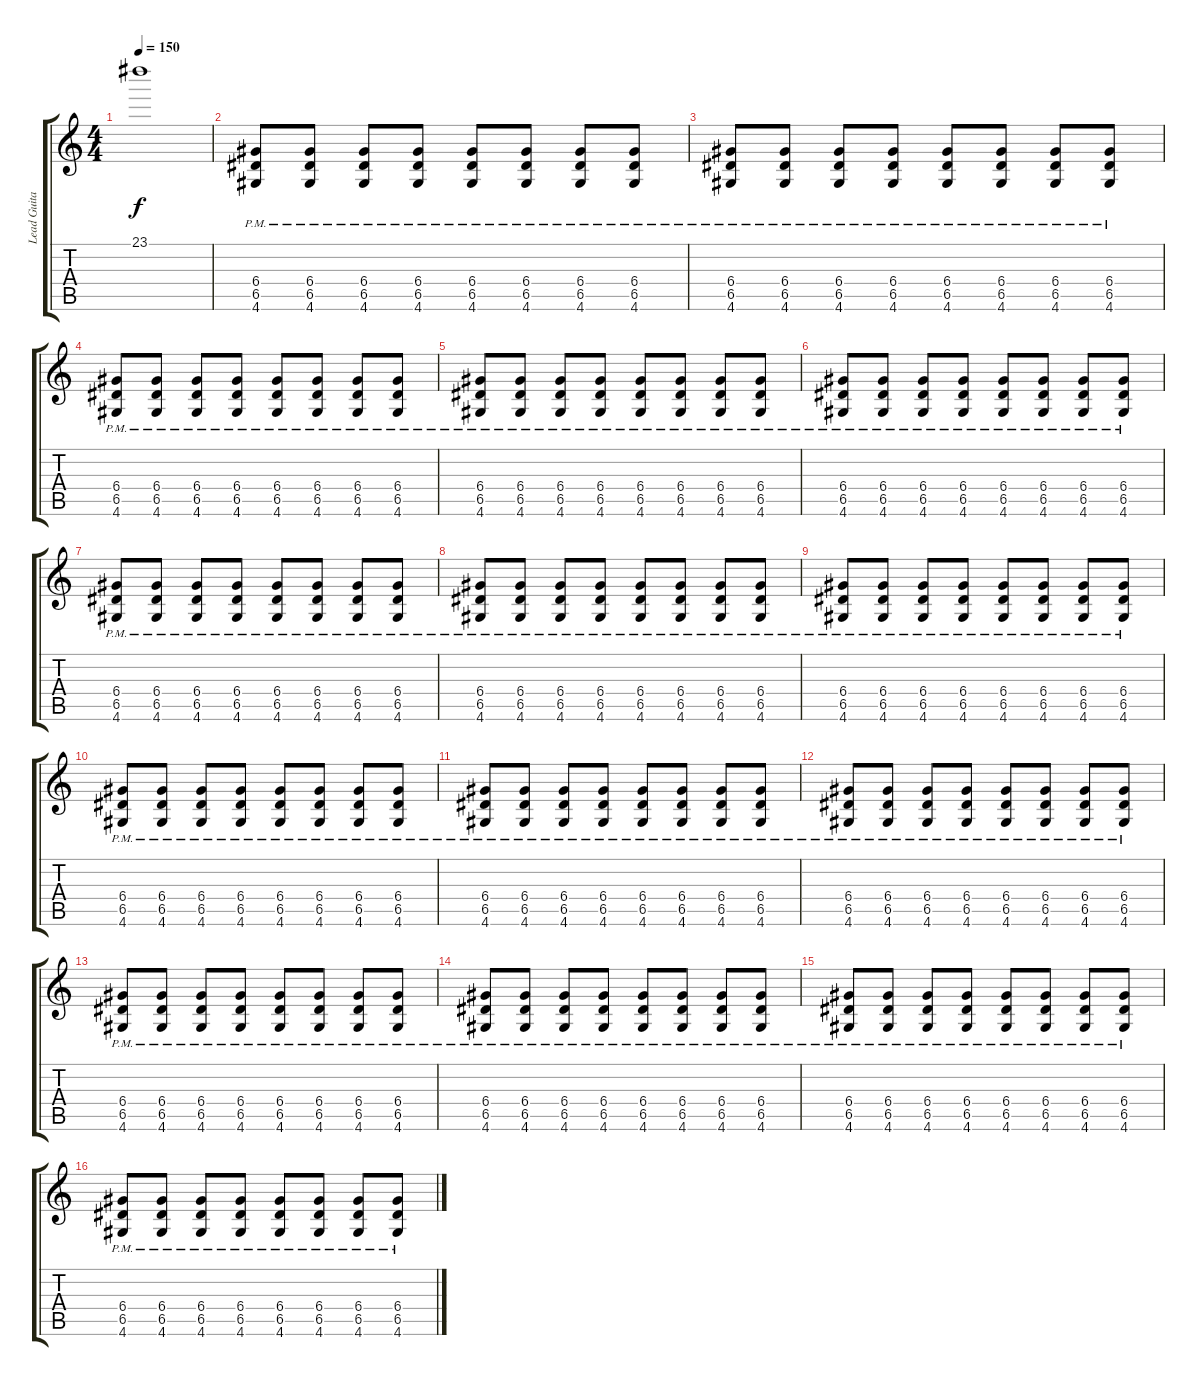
\track ("Lead Guitar" "Lead Guita") {instrument distortionguitar}
\staff {score tabs}
\tuning (E4 B3 G3 D3 A2 E2) {hide}
\ts (4 4)
\tempo 150
\clef g2
\ks c
23.1.1{dy f} |
(6.4{pm} 6.5{pm} 4.6{pm}).8 (6.4{pm} 6.5{pm} 4.6{pm}).8 (6.4{pm} 6.5{pm} 4.6{pm}).8 (6.4{pm} 6.5{pm} 4.6{pm}).8 (6.4{pm} 6.5{pm} 4.6{pm}).8 (6.4{pm} 6.5{pm} 4.6{pm}).8 (6.4{pm} 6.5{pm} 4.6{pm}).8 (6.4{pm} 6.5{pm} 4.6{pm}).8 |
(6.4{pm} 6.5{pm} 4.6{pm}).8 (6.4{pm} 6.5{pm} 4.6{pm}).8 (6.4{pm} 6.5{pm} 4.6{pm}).8 (6.4{pm} 6.5{pm} 4.6{pm}).8 (6.4{pm} 6.5{pm} 4.6{pm}).8 (6.4{pm} 6.5{pm} 4.6{pm}).8 (6.4{pm} 6.5{pm} 4.6{pm}).8 (6.4{pm} 6.5{pm} 4.6{pm}).8 |
(6.4{pm} 6.5{pm} 4.6{pm}).8 (6.4{pm} 6.5{pm} 4.6{pm}).8 (6.4{pm} 6.5{pm} 4.6{pm}).8 (6.4{pm} 6.5{pm} 4.6{pm}).8 (6.4{pm} 6.5{pm} 4.6{pm}).8 (6.4{pm} 6.5{pm} 4.6{pm}).8 (6.4{pm} 6.5{pm} 4.6{pm}).8 (6.4{pm} 6.5{pm} 4.6{pm}).8 |
(6.4{pm} 6.5{pm} 4.6{pm}).8 (6.4{pm} 6.5{pm} 4.6{pm}).8 (6.4{pm} 6.5{pm} 4.6{pm}).8 (6.4{pm} 6.5{pm} 4.6{pm}).8 (6.4{pm} 6.5{pm} 4.6{pm}).8 (6.4{pm} 6.5{pm} 4.6{pm}).8 (6.4{pm} 6.5{pm} 4.6{pm}).8 (6.4{pm} 6.5{pm} 4.6{pm}).8 |
(6.4{pm} 6.5{pm} 4.6{pm}).8 (6.4{pm} 6.5{pm} 4.6{pm}).8 (6.4{pm} 6.5{pm} 4.6{pm}).8 (6.4{pm} 6.5{pm} 4.6{pm}).8 (6.4{pm} 6.5{pm} 4.6{pm}).8 (6.4{pm} 6.5{pm} 4.6{pm}).8 (6.4{pm} 6.5{pm} 4.6{pm}).8 (6.4{pm} 6.5{pm} 4.6{pm}).8 |
(6.4{pm} 6.5{pm} 4.6{pm}).8 (6.4{pm} 6.5{pm} 4.6{pm}).8 (6.4{pm} 6.5{pm} 4.6{pm}).8 (6.4{pm} 6.5{pm} 4.6{pm}).8 (6.4{pm} 6.5{pm} 4.6{pm}).8 (6.4{pm} 6.5{pm} 4.6{pm}).8 (6.4{pm} 6.5{pm} 4.6{pm}).8 (6.4{pm} 6.5{pm} 4.6{pm}).8 |
(6.4{pm} 6.5{pm} 4.6{pm}).8 (6.4{pm} 6.5{pm} 4.6{pm}).8 (6.4{pm} 6.5{pm} 4.6{pm}).8 (6.4{pm} 6.5{pm} 4.6{pm}).8 (6.4{pm} 6.5{pm} 4.6{pm}).8 (6.4{pm} 6.5{pm} 4.6{pm}).8 (6.4{pm} 6.5{pm} 4.6{pm}).8 (6.4{pm} 6.5{pm} 4.6{pm}).8 |
(6.4{pm} 6.5{pm} 4.6{pm}).8 (6.4{pm} 6.5{pm} 4.6{pm}).8 (6.4{pm} 6.5{pm} 4.6{pm}).8 (6.4{pm} 6.5{pm} 4.6{pm}).8 (6.4{pm} 6.5{pm} 4.6{pm}).8 (6.4{pm} 6.5{pm} 4.6{pm}).8 (6.4{pm} 6.5{pm} 4.6{pm}).8 (6.4{pm} 6.5{pm} 4.6{pm}).8 |
(6.4{pm} 6.5{pm} 4.6{pm}).8 (6.4{pm} 6.5{pm} 4.6{pm}).8 (6.4{pm} 6.5{pm} 4.6{pm}).8 (6.4{pm} 6.5{pm} 4.6{pm}).8 (6.4{pm} 6.5{pm} 4.6{pm}).8 (6.4{pm} 6.5{pm} 4.6{pm}).8 (6.4{pm} 6.5{pm} 4.6{pm}).8 (6.4{pm} 6.5{pm} 4.6{pm}).8 |
(6.4{pm} 6.5{pm} 4.6{pm}).8 (6.4{pm} 6.5{pm} 4.6{pm}).8 (6.4{pm} 6.5{pm} 4.6{pm}).8 (6.4{pm} 6.5{pm} 4.6{pm}).8 (6.4{pm} 6.5{pm} 4.6{pm}).8 (6.4{pm} 6.5{pm} 4.6{pm}).8 (6.4{pm} 6.5{pm} 4.6{pm}).8 (6.4{pm} 6.5{pm} 4.6{pm}).8 |
(6.4{pm} 6.5{pm} 4.6{pm}).8 (6.4{pm} 6.5{pm} 4.6{pm}).8 (6.4{pm} 6.5{pm} 4.6{pm}).8 (6.4{pm} 6.5{pm} 4.6{pm}).8 (6.4{pm} 6.5{pm} 4.6{pm}).8 (6.4{pm} 6.5{pm} 4.6{pm}).8 (6.4{pm} 6.5{pm} 4.6{pm}).8 (6.4{pm} 6.5{pm} 4.6{pm}).8 |
(6.4{pm} 6.5{pm} 4.6{pm}).8 (6.4{pm} 6.5{pm} 4.6{pm}).8 (6.4{pm} 6.5{pm} 4.6{pm}).8 (6.4{pm} 6.5{pm} 4.6{pm}).8 (6.4{pm} 6.5{pm} 4.6{pm}).8 (6.4{pm} 6.5{pm} 4.6{pm}).8 (6.4{pm} 6.5{pm} 4.6{pm}).8 (6.4{pm} 6.5{pm} 4.6{pm}).8 |
(6.4{pm} 6.5{pm} 4.6{pm}).8 (6.4{pm} 6.5{pm} 4.6{pm}).8 (6.4{pm} 6.5{pm} 4.6{pm}).8 (6.4{pm} 6.5{pm} 4.6{pm}).8 (6.4{pm} 6.5{pm} 4.6{pm}).8 (6.4{pm} 6.5{pm} 4.6{pm}).8 (6.4{pm} 6.5{pm} 4.6{pm}).8 (6.4{pm} 6.5{pm} 4.6{pm}).8 |
(6.4{pm} 6.5{pm} 4.6{pm}).8 (6.4{pm} 6.5{pm} 4.6{pm}).8 (6.4{pm} 6.5{pm} 4.6{pm}).8 (6.4{pm} 6.5{pm} 4.6{pm}).8 (6.4{pm} 6.5{pm} 4.6{pm}).8 (6.4{pm} 6.5{pm} 4.6{pm}).8 (6.4{pm} 6.5{pm} 4.6{pm}).8 (6.4{pm} 6.5{pm} 4.6{pm}).8 |
(6.4{pm} 6.5{pm} 4.6{pm}).8 (6.4{pm} 6.5{pm} 4.6{pm}).8 (6.4{pm} 6.5{pm} 4.6{pm}).8 (6.4{pm} 6.5{pm} 4.6{pm}).8 (6.4{pm} 6.5{pm} 4.6{pm}).8 (6.4{pm} 6.5{pm} 4.6{pm}).8 (6.4{pm} 6.5{pm} 4.6{pm}).8 (6.4{pm} 6.5{pm} 4.6{pm}).8
